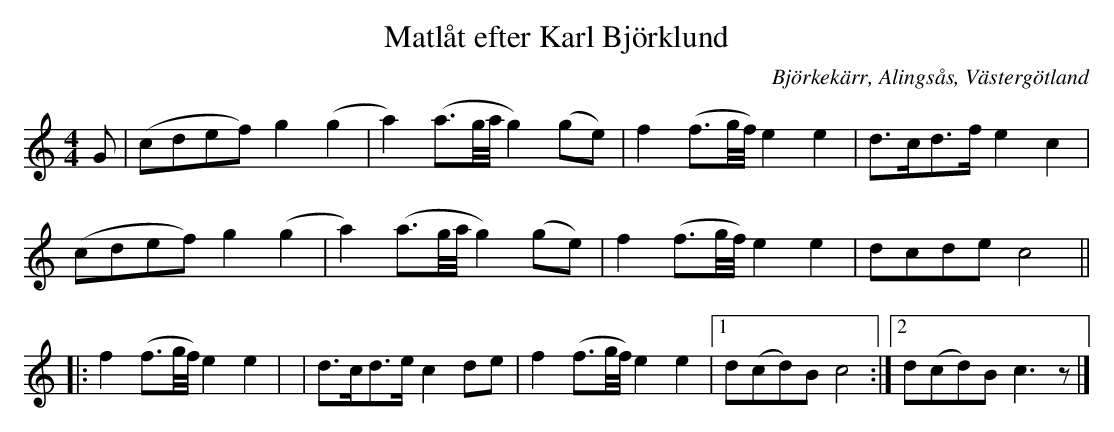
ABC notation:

X:1
T:Matlåt efter Karl Björklund
O:Björkekärr, Alingsås, Västergötland
M:4/4
L:1/4
K:C
G/ | (c/d/e/f/) g (g | a) (a/>g//a/// g) (g/e/) | f (f/>g//f///) e e | d/>c/d/>f/ e c |
(c/d/e/f/) g (g | a) (a/>g//a/// g) (g/e/) | f (f/>g//f///) e e | d/c/d/e/ c2 ||
|: f (f/>g//f///) e e | | d/>c/d/>e/ c d/e/ | f (f/>g//f///) e e |[1 d/(c/d/)B/ c2 :|[2 d/(c/d/)B/ c3/2 z/ |]
